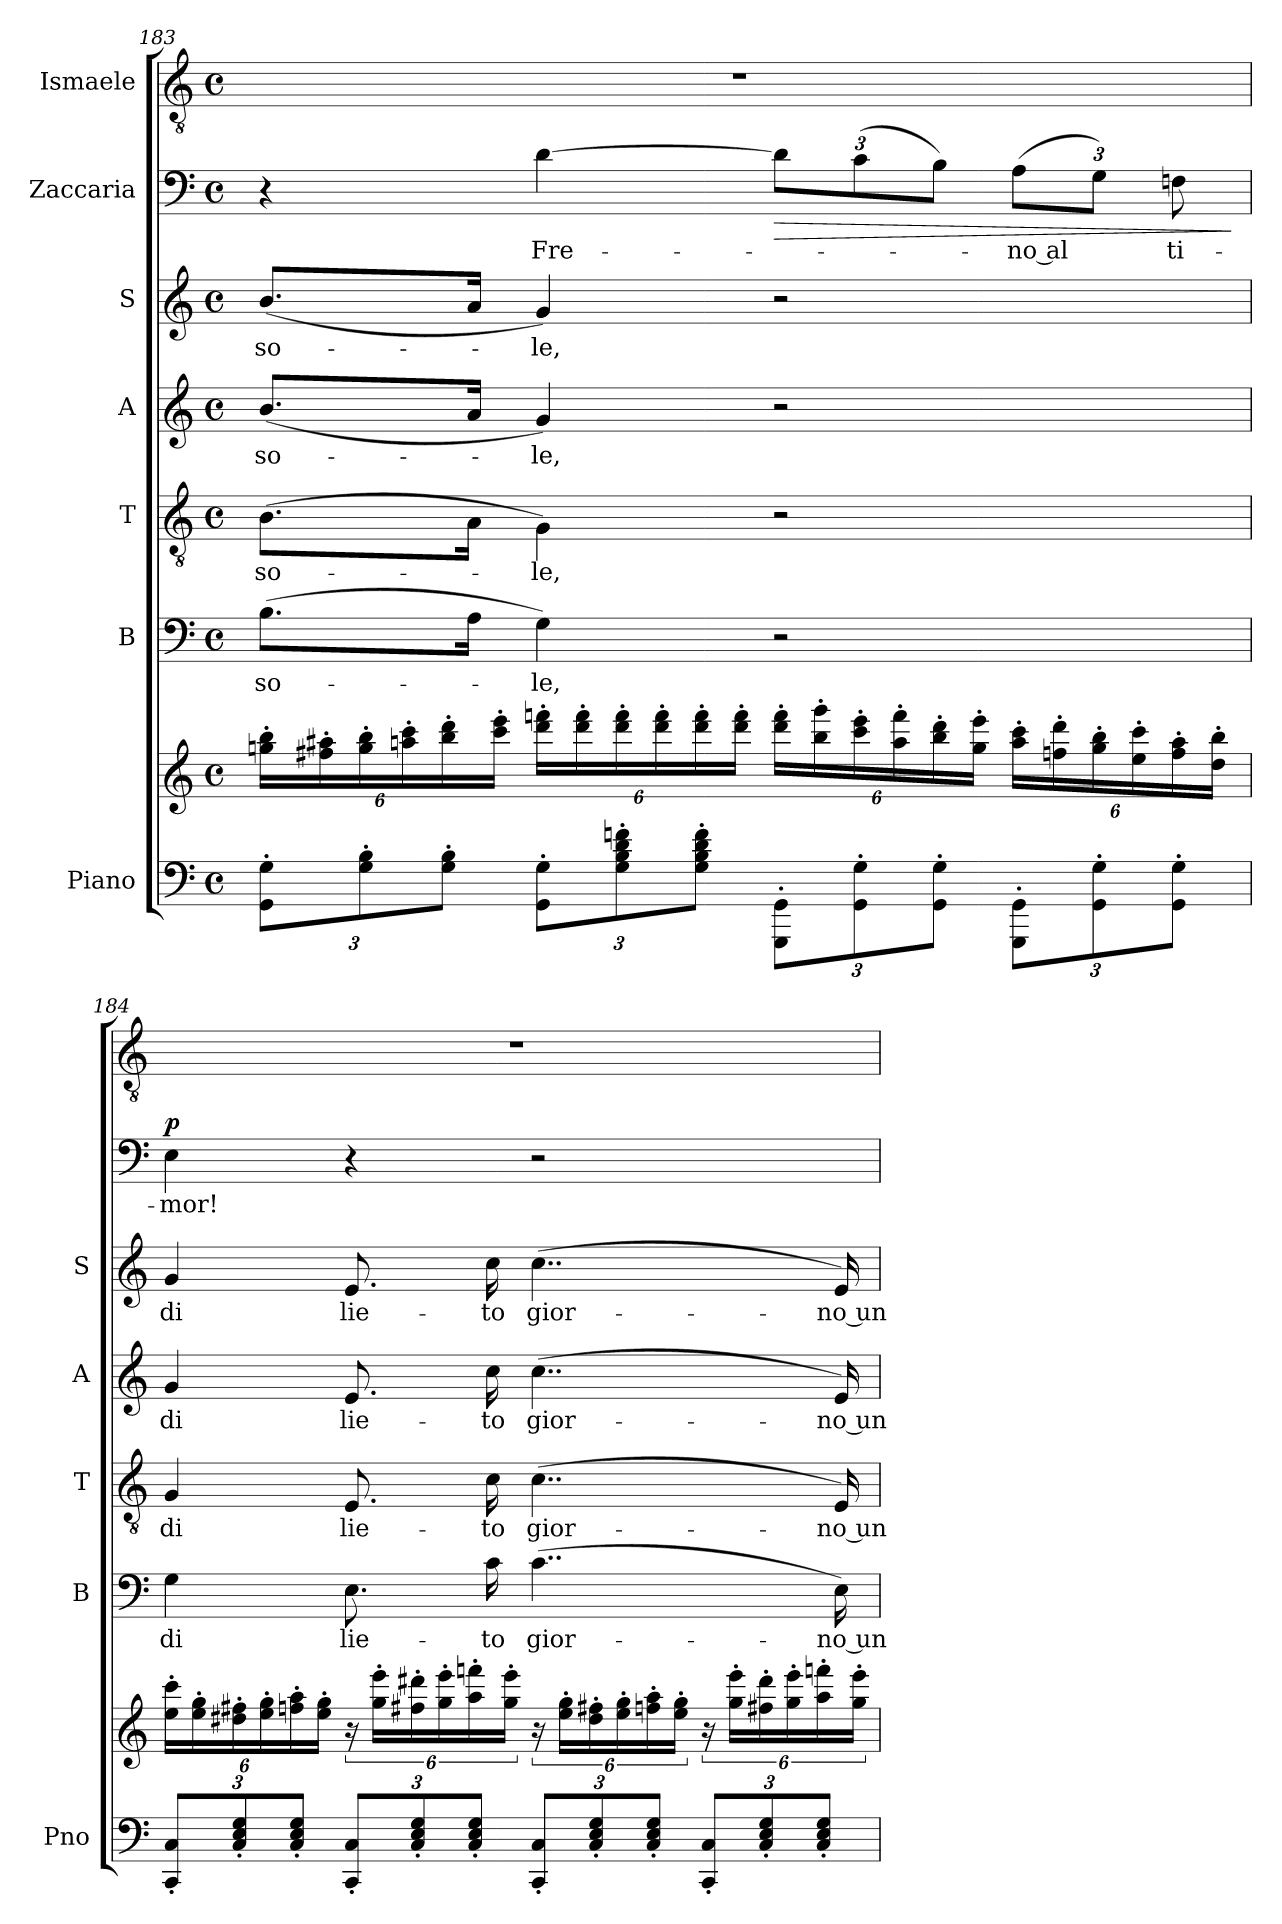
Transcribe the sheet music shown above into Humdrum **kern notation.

**kern	**kern	**kern	**text	**kern	**text	**kern	**text	**kern	**text	**kern	**text	**dynam	**kern
*part7	*part7	*part6	*part6	*part5	*part5	*part4	*part4	*part3	*part3	*part2	*part2	*part2	*part1
*staff8	*staff7	*staff6	*staff6	*staff5	*staff5	*staff4	*staff4	*staff3	*staff3	*staff2	*staff2	*staff2	*staff1
*I"Piano	*	*I"B	*	*I"T	*	*I"A	*	*I"S	*	*I"Zaccaria	*	*	*I"Ismaele
*I'Pno	*	*I'B	*	*I'T	*	*I'A	*	*I'S	*	*	*	*	*
!!LO:PB:g=z
*clefF4	*clefG2	*clefF4	*	*clefGv2	*	*clefG2	*	*clefG2	*	*clefF4	*	*	*clefGv2
*k[]	*k[]	*k[]	*	*k[]	*	*k[]	*	*k[]	*	*k[]	*	*	*k[]
*M4/4	*M4/4	*M4/4	*	*M4/4	*	*M4/4	*	*M4/4	*	*M4/4	*	*	*M4/4
*met(c)	*met(c)	*met(c)	*	*met(c)	*	*met(c)	*	*met(c)	*	*met(c)	*	*	*met(c)
*Xbrackettup	*Xbrackettup	*	*	*	*	*	*	*	*	*	*	*	*
=183	=183	=183	=183	=183	=183	=183	=183	=183	=183	=183	=183	=183	=183
!	!	!	!LO:LY:b	!	!LO:LY:b	!	!LO:LY:b	!	!LO:LY:b	!	!	!	!
12GG\' 12G\'L	24ggn!\' 24bb!\'LL	(8.B\L	so-	(8.B\L	so-	(>8.b/L	so-	(>8.b/L	so-	4r	.	.	1r
.	24ff#X!\' 24aa#X!\'	.	.	.	.	.	.	.	.	.	.	.	.
12G\' 12B\'	24gg!\' 24bb!\'	.	.	.	.	.	.	.	.	.	.	.	.
.	24aan!\' 24ccc!\'	.	.	.	.	.	.	.	.	.	.	.	.
12G\' 12B\'J	24bb!\' 24ddd!\'	.	.	.	.	.	.	.	.	.	.	.	.
.	.	16A\Jk	.	16A\Jk	.	16a/Jk	.	16a/Jk	.	.	.	.	.
.	24ccc!\' 24eee!\'JJ	.	.	.	.	.	.	.	.	.	.	.	.
!	!	!	!LO:LY:b	!	!LO:LY:b	!	!LO:LY:b	!	!LO:LY:b	!	!LO:LY:b	!	!
12GG\' 12G\'L	24ddd!\' 24fffn!\'LL	4G\)	-le,	4G\)	-le,	4g/)	-le,	4g/)	-le,	[4d\	Fre-	.	.
.	24ddd!\' 24fff!\'	.	.	.	.	.	.	.	.	.	.	.	.
12G\' 12B\' 12d\' 12fn\'	24ddd!\' 24fff!\'	.	.	.	.	.	.	.	.	.	.	.	.
.	24ddd!\' 24fff!\'	.	.	.	.	.	.	.	.	.	.	.	.
12G\' 12B\' 12d\' 12f\'J	24ddd!\' 24fff!\'	.	.	.	.	.	.	.	.	.	.	.	.
.	24ddd!\' 24fff!\'JJ	.	.	.	.	.	.	.	.	.	.	.	.
*	*	*	*	*	*	*	*	*	*	*Xbrackettup	*	*	*
!	!	!	!	!	!	!	!	!	!	!	!	!LO:HP:b	!
12GGG\' 12GG\'L	24ddd!\' 24fff!\'LL	2r	.	2r	.	2r	.	2r	.	12d\L]	.	>	.
.	24bb!\' 24ggg!\'	.	.	.	.	.	.	.	.	.	.	.	.
12GG\' 12G\'	24ccc!\' 24eee!\'	.	.	.	.	.	.	.	.	(12c\	.	.	.
.	24aa!\' 24fff!\'	.	.	.	.	.	.	.	.	.	.	.	.
12GG\' 12G\'J	24bb!\' 24ddd!\'	.	.	.	.	.	.	.	.	12B\J)	.	.	.
.	24gg!\' 24eee!\'JJ	.	.	.	.	.	.	.	.	.	.	.	.
!	!	!	!	!	!	!	!	!	!	!	!LO:LY:b	!	!
12GGG\' 12GG\'L	24aa!\' 24ccc!\'LL	.	.	.	.	.	.	.	.	(>12A\L	no al	.	.
.	24ffn!\' 24ddd!\'	.	.	.	.	.	.	.	.	.	.	.	.
12GG\' 12G\'	24gg!\' 24bb!\'	.	.	.	.	.	.	.	.	12G\J)	.	.	.
.	24ee!\' 24ccc!\'	.	.	.	.	.	.	.	.	.	.	.	.
!	!	!	!	!	!	!	!	!	!	!	!LO:LY:b	!	!
12GG\' 12G\'J	24ff!\' 24aa!\'	.	.	.	.	.	.	.	.	12Fn\	ti-	.	.
.	24dd!\' 24bb!\'JJ	.	.	.	.	.	.	.	.	.	.	.	.
.	.	.	.	.	.	.	.	.	.	.	.	]	.
=184	=184	=184	=184	=184	=184	=184	=184	=184	=184	=184	=184	=184	=184
!	!	!	!LO:LY:b	!	!LO:LY:b	!	!LO:LY:b	!	!LO:LY:b	!	!LO:LY:b	!LO:DY:a	!
12CC/' 12C/'L	24ee!\' 24ccc!\'LL	4G\	di	4G/	di	4g/	di	4g/	di	4E\	-mor!	p	1r
.	24ee!\' 24gg!\'	.	.	.	.	.	.	.	.	.	.	.	.
12C/' 12E/' 12G/'	24dd#X!\' 24ff#X!\'	.	.	.	.	.	.	.	.	.	.	.	.
.	24ee!\' 24gg!\'	.	.	.	.	.	.	.	.	.	.	.	.
12C/' 12E/' 12G/'J	24ffn!\' 24aa!\'	.	.	.	.	.	.	.	.	.	.	.	.
.	24ee!\' 24gg!\'JJ	.	.	.	.	.	.	.	.	.	.	.	.
*	*brackettup	*	*	*	*	*	*	*	*	*	*	*	*
!	!	!	!LO:LY:b	!	!LO:LY:b	!	!LO:LY:b	!	!LO:LY:b	!	!	!	!
12CC/' 12C/'L	24r	8.E\	lie-	8.E/	lie-	8.e/	lie-	8.e/	lie-	4r	.	.	.
.	24gg!\' 24eee!\'LL	.	.	.	.	.	.	.	.	.	.	.	.
12C/' 12E/' 12G/'	24ff#X!\' 24ddd#X!\'	.	.	.	.	.	.	.	.	.	.	.	.
.	24gg!\' 24eee!\'	.	.	.	.	.	.	.	.	.	.	.	.
12C/' 12E/' 12G/'J	24aa!\' 24fffn!\'	.	.	.	.	.	.	.	.	.	.	.	.
!	!	!	!LO:LY:b	!	!LO:LY:b	!	!LO:LY:b	!	!LO:LY:b	!	!	!	!
.	.	16c\	-to	16c\	-to	16cc\	-to	16cc\	-to	.	.	.	.
.	24gg!\' 24eee!\'JJ	.	.	.	.	.	.	.	.	.	.	.	.
!	!	!	!LO:LY:b	!	!LO:LY:b	!	!LO:LY:b	!	!LO:LY:b	!	!	!	!
12CC/' 12C/'L	24r	(4..c\	gior-	(4..c\	gior-	(4..cc\	gior-	(4..cc\	gior-	2r	.	.	.
.	24ee!\' 24gg!\'LL	.	.	.	.	.	.	.	.	.	.	.	.
12C/' 12E/' 12G/'	24dd#!\' 24ff#X!\'	.	.	.	.	.	.	.	.	.	.	.	.
.	24ee!\' 24gg!\'	.	.	.	.	.	.	.	.	.	.	.	.
12C/' 12E/' 12G/'J	24ffn!\' 24aa!\'	.	.	.	.	.	.	.	.	.	.	.	.
.	24ee!\' 24gg!\'JJ	.	.	.	.	.	.	.	.	.	.	.	.
12CC/' 12C/'L	24r	.	.	.	.	.	.	.	.	.	.	.	.
.	24gg!\' 24eee!\'LL	.	.	.	.	.	.	.	.	.	.	.	.
12C/' 12E/' 12G/'	24ff#X!\' 24ddd#!\'	.	.	.	.	.	.	.	.	.	.	.	.
.	24gg!\' 24eee!\'	.	.	.	.	.	.	.	.	.	.	.	.
12C/' 12E/' 12G/'J	24aa!\' 24fffn!\'	.	.	.	.	.	.	.	.	.	.	.	.
!	!	!	!LO:LY:b	!	!LO:LY:b	!	!LO:LY:b	!	!LO:LY:b	!	!	!	!
.	.	16E\)	no un	16E/)	no un	16e/)	no un	16e/)	no un	.	.	.	.
.	24gg!\' 24eee!\'JJ	.	.	.	.	.	.	.	.	.	.	.	.
=	=	=	=	=	=	=	=	=	=	=	=	=	=
*-	*-	*-	*-	*-	*-	*-	*-	*-	*-	*-	*-	*-	*-
